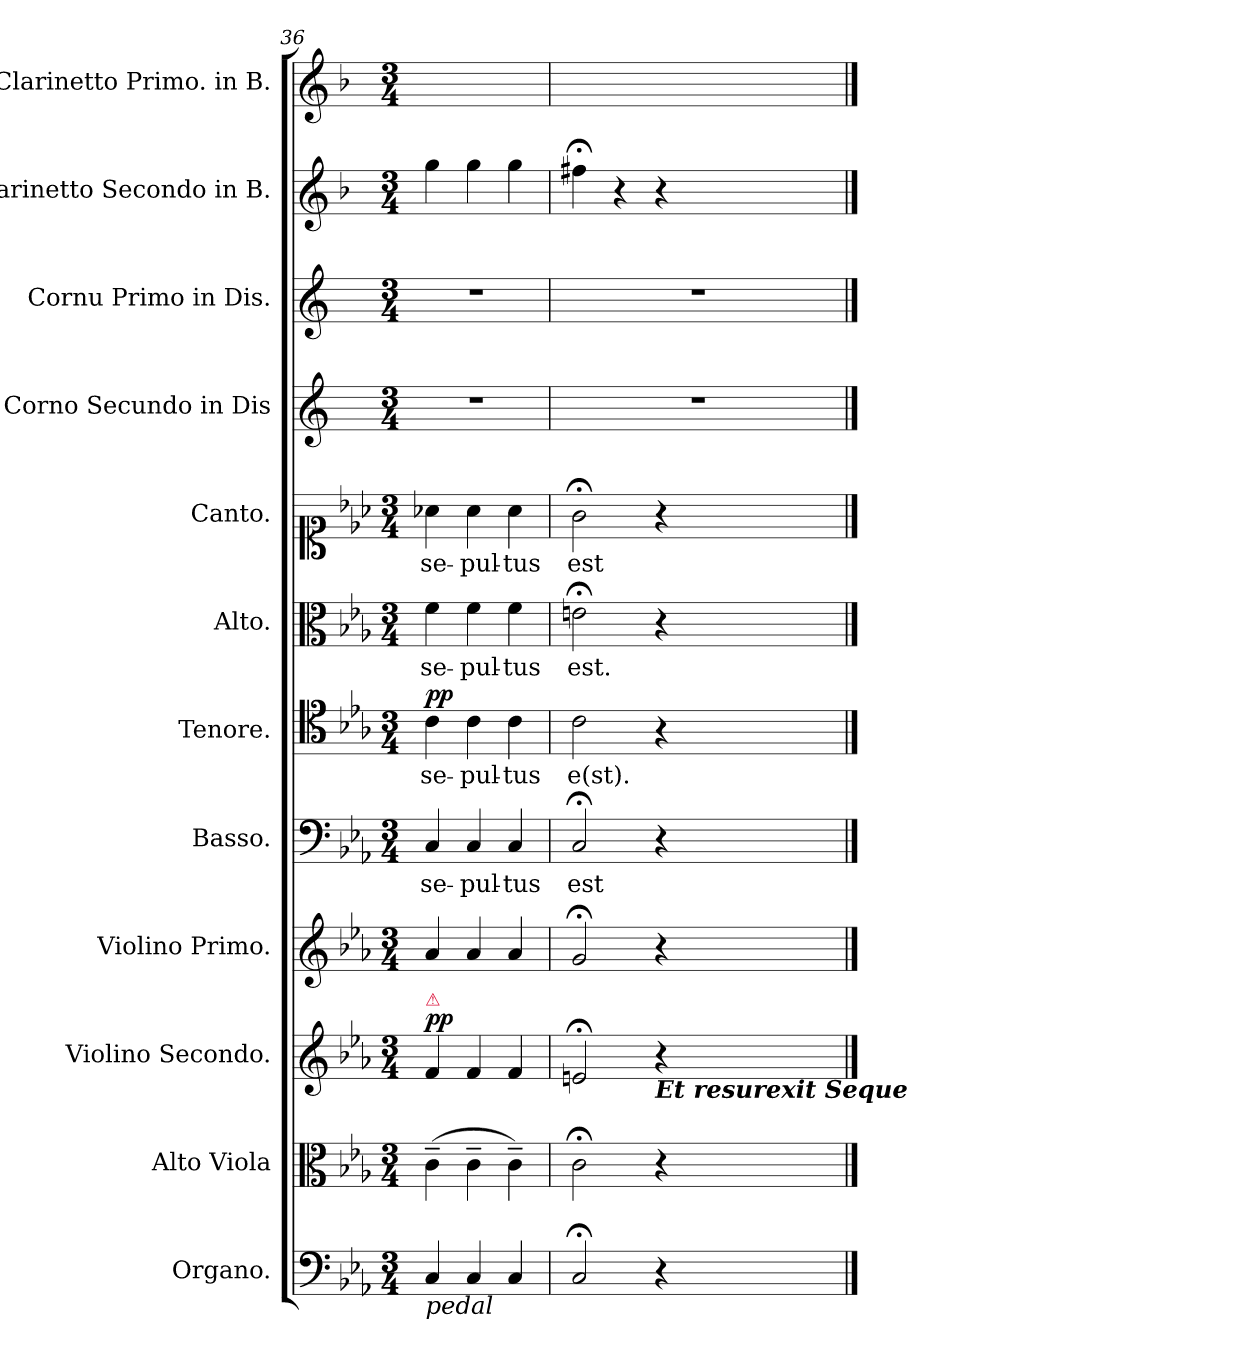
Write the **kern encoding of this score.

**kern	**kern	**kern	**dynam	**kern	**kern	**text	**kern	**text	**dynam	**kern	**text	**kern	**text	**kern	**kern	**kern	**kern
*part12	*part11	*part10	*part10	*part9	*part8	*part8	*part7	*part7	*part7	*part6	*part6	*part5	*part5	*part4	*part3	*part2	*part1
*staff12	*staff11	*staff10	*staff10	*staff9	*staff8	*staff8	*staff7	*staff7	*staff7	*staff6	*staff6	*staff5	*staff5	*staff4	*staff3	*staff2	*staff1
*I"Organo.	*I"Alto Viola	*I"Violino Secondo.	*	*I"Violino Primo.	*I"Basso.	*	*I"Tenore.	*	*	*I"Alto.	*	*I"Canto.	*	*I"Corno Secundo in Dis	*I"Cornu Primo in Dis.	*I"Clarinetto Secondo in B.	*I"Clarinetto Primo. in B.
*I'Org.	*I'Vla	*	*	*I'Vn I	*I'B.	*	*I'T.	*	*	*I'A.	*	*I'C.	*	*	*I'C. 1 in Dis	*I'Cl. 2 in B.	*I'Cl. 1 in B
*clefF4	*clefC3	*clefG2	*	*clefG2	*clefF4	*	*clefC4	*	*	*clefC3	*	*clefC1	*	*clefG2	*clefG2	*clefG2	*clefG2
*	*	*	*	*	*	*	*	*	*	*	*	*	*	*ITrd-2c-3	*ITrd5c9	*ITrd1c2	*ITrd1c2
*k[b-e-a-]	*k[b-e-a-]	*k[b-e-a-]	*	*k[b-e-a-]	*k[b-e-a-]	*	*k[b-e-a-]	*	*	*k[b-e-a-]	*	*k[b-e-a-]	*	*k[b-e-a-]	*k[b-e-a-]	*k[b-e-a-]	*k[b-e-a-]
*E-:	*E-:	*E-:	*	*E-:	*E-:	*	*E-:	*	*	*E-:	*	*E-:	*	*	*	*E-:	*E-:
*M3/4	*M3/4	*M3/4	*	*M3/4	*M3/4	*	*M3/4	*	*	*M3/4	*	*M3/4	*	*M3/4	*M3/4	*M3/4	*M3/4
=36	=36	=36	=36	=36	=36	=36	=36	=36	=36	=36	=36	=36	=36	=36	=36	=36	=36
!	!	!LO:TX:a:color=crimson:t=⚠	!	!	!	!	!	!	!	!	!	!	!	!	!	!	!
!LO:TX:b:i:t=pedal	!	!	!	!	!	!	!	!	!	!	!	!	!	!	!	!	!
!	!	!	!LO:DY:a	!	!	!	!	!	!LO:DY:a	!	!	!	!LO:LY:i	!	!	!	!
4C/	(4c~\	4f/	pp	4a-/	4C/	se-	4c\	se-	pp	4f\	se-	4a-X\	se-	2.r	2.r	4ff\	2.ryy
!	!	!	!	!	!	!	!	!	!	!	!	!	!LO:LY:i	!	!	!	!
4C/	4c~\	4f/	.	4a-/	4C/	-pul-	4c\	-pul-	.	4f\	-pul-	4a-\	-pul-	.	.	4ff\	.
!	!	!	!	!	!	!	!	!	!	!	!	!	!LO:LY:i	!	!	!	!
4C/	4c~\)	4f/	.	4a-/	4C/	-tus	4c\	-tus	.	4f\	-tus	4a-\	-tus	.	.	4ff\	.
=37	=37	=37	=37	=37	=37	=37	=37	=37	=37	=37	=37	=37	=37	=37	=37	=37	=37
!	!	!	!	!	!	!	!	!	!	!	!	!	!LO:LY:i	!	!	!	!
2C;</	2c;<\	2en;</	.	2g;</	2C;</	est	2c\	e(st).	.	2en;<\	est.	2g;<\	est	2.r	2.r	4een;<\	2.ryy
.	.	.	.	.	.	.	.	.	.	.	.	.	.	.	.	4r	.
!	!	!LO:TX:b:Bi:t=Et resurexit Seque	!	!	!	!	!	!	!	!	!	!	!	!	!	!	!
4r	4r	4r	.	4r	4r	.	4r	.	.	4r	.	4r	.	.	.	4r	.
==	==	==	==	==	==	==	==	==	==	==	==	==	==	==	==	==	==
*-	*-	*-	*-	*-	*-	*-	*-	*-	*-	*-	*-	*-	*-	*-	*-	*-	*-
